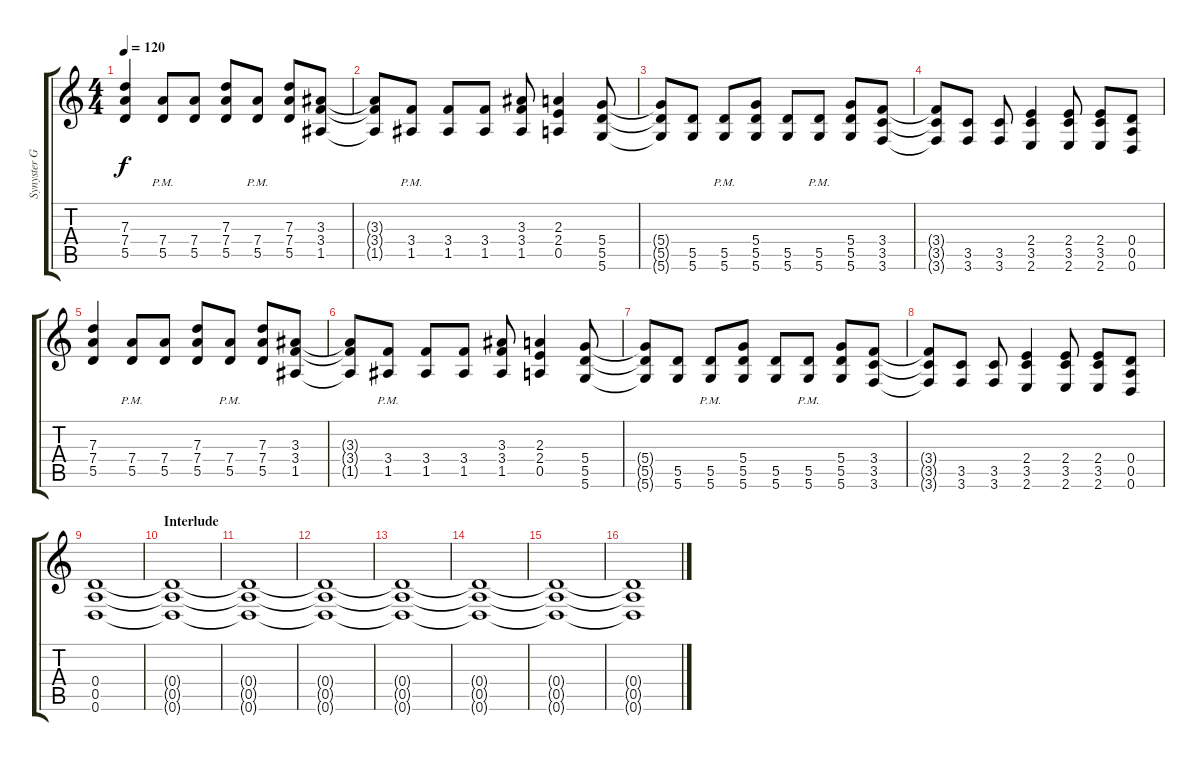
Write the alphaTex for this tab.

\track ("Synyster Gates (Rhythm)" "Synyster G") {instrument distortionguitar}
\staff {score tabs}
\tuning (E4 B3 G3 D3 A2 D2) {hide}
\ts (4 4)
\tempo 120
\clef g2
\ks c
(7.3 7.4 5.5).4{dy f} (7.4{pm} 5.5{pm}).8 (7.4 5.5).8 (7.3 7.4 5.5).8 (7.4{pm} 5.5{pm}).8 (7.3 7.4 5.5).8 (3.3 3.4 1.5).8 |
(3.3{t} 3.4{t} 1.5{t}).8 (3.4{pm} 1.5{pm}).8 (3.4 1.5).8 (3.4 1.5).8 (3.3 3.4 1.5).8 (2.3 2.4 0.5).4 (5.4 5.5 5.6).8 |
(5.4{t} 5.5{t} 5.6{t}).8 (5.5 5.6).8 (5.5{pm} 5.6{pm}).8 (5.4 5.5 5.6).8 (5.5 5.6).8 (5.5{pm} 5.6{pm}).8 (5.4 5.5 5.6).8 (3.4 3.5 3.6).8 |
(3.4{t} 3.5{t} 3.6{t}).8 (3.5 3.6).8 (3.5 3.6).8 (2.4 3.5 2.6).4 (2.4 3.5 2.6).8 (2.4 3.5 2.6).8 (0.4 0.5 0.6).8 |
(7.3 7.4 5.5).4 (7.4{pm} 5.5{pm}).8 (7.4 5.5).8 (7.3 7.4 5.5).8 (7.4{pm} 5.5{pm}).8 (7.3 7.4 5.5).8 (3.3 3.4 1.5).8 |
(3.3{t} 3.4{t} 1.5{t}).8 (3.4{pm} 1.5{pm}).8 (3.4 1.5).8 (3.4 1.5).8 (3.3 3.4 1.5).8 (2.3 2.4 0.5).4 (5.4 5.5 5.6).8 |
(5.4{t} 5.5{t} 5.6{t}).8 (5.5 5.6).8 (5.5{pm} 5.6{pm}).8 (5.4 5.5 5.6).8 (5.5 5.6).8 (5.5{pm} 5.6{pm}).8 (5.4 5.5 5.6).8 (3.4 3.5 3.6).8 |
(3.4{t} 3.5{t} 3.6{t}).8 (3.5 3.6).8 (3.5 3.6).8 (2.4 3.5 2.6).4 (2.4 3.5 2.6).8 (2.4 3.5 2.6).8 (0.4 0.5 0.6).8 |
(0.4 0.5 0.6).1 |
\section ("" "Interlude")
(0.4{t} 0.5{t} 0.6{t}).1 |
(0.4{t} 0.5{t} 0.6{t}).1 |
(0.4{t} 0.5{t} 0.6{t}).1 |
(0.4{t} 0.5{t} 0.6{t}).1 |
(0.4{t} 0.5{t} 0.6{t}).1{volume 0} |
(0.4{t} 0.5{t} 0.6{t}).1 |
(0.4{t} 0.5{t} 0.6{t}).1
